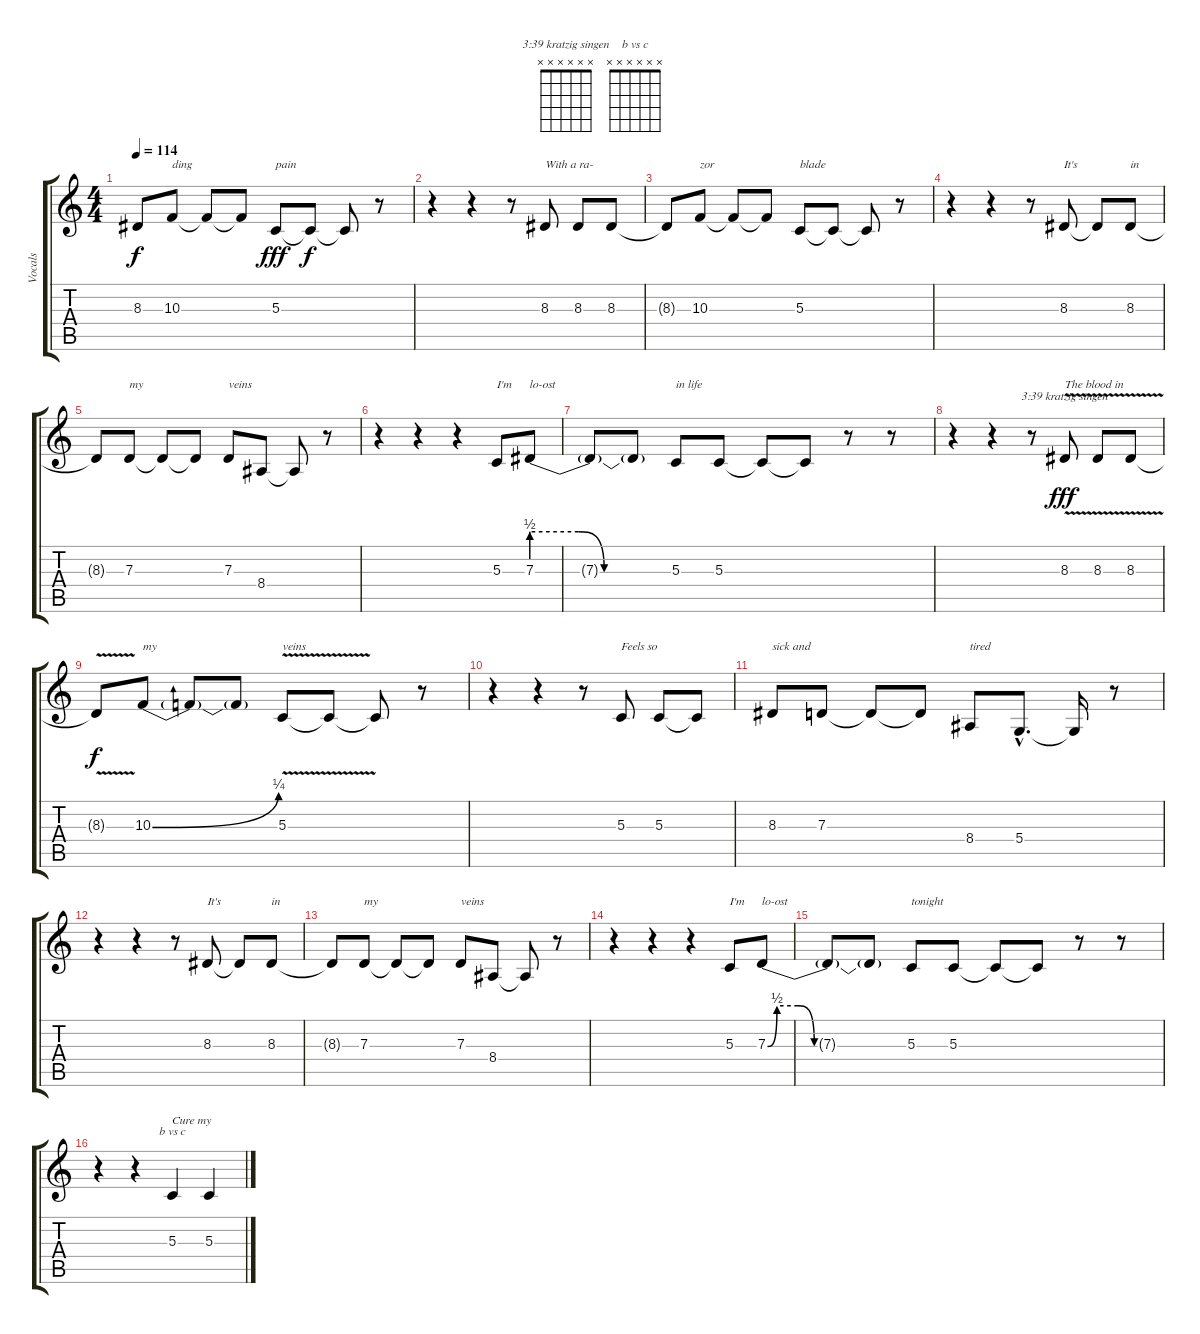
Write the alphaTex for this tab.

\track ("Vocals" "Vocals") {instrument oboe}
\staff {score tabs}
\tuning (E4 B3 G3 D3 A2 E2) {hide}
\chord ("3:39 kratzig singen " x x x x x x)
\chord ("b vs c" x x x x x x)
\ts (4 4)
\tempo 114
\clef g2
\ks c
8.3{t}.8{dy f} 10.3.8{txt "ding"} 10.3{t}.8 10.3{t}.8 5.3.8{txt "pain" dy fff} 5.3{t}.8{dy f} 5.3{t}.8 r.8 |
r.4 r.4 r.8 8.3.8{txt "With a ra-"} 8.3.8 8.3.8 |
8.3{t}.8 10.3.8{txt "zor"} 10.3{t}.8 10.3{t}.8 5.3.8{txt "blade"} 5.3{t}.8 5.3{t}.8 r.8 |
r.4 r.4 r.8 8.3.8{txt "It's"} 8.3{t}.8 8.3.8{txt "in"} |
8.3{t}.8 7.3.8{txt "my"} 7.3{t}.8 7.3{t}.8 7.3.8{txt "veins"} 8.4.8 8.4{t}.8 r.8 |
r.4 r.4 r.4 5.3.8{txt "I'm"} 7.3{be (custom 0 2 20 2 31 0 40 0 60 0)}.8{txt "lo-ost"} |
7.3{t}.8 7.3{t}.8 5.3.8{txt "in life"} 5.3.8 5.3{t}.8 5.3{t}.8 r.8 r.8 |
r.4 r.4 r.8 8.3{v}.8{ch "3:39 kratzig singen " txt "The blood in" dy fff} 8.3{v}.8 8.3{v}.8 |
8.3{t}.8{dy f} 10.3{be (bend 0 0 60 1)}.8{txt "my"} 10.3{t}.8 10.3{t}.8 5.3{v}.8{txt "veins"} 5.3{t}.8 5.3{t}.8 r.8 |
r.4 r.4 r.8 5.3.8{txt "Feels so"} 5.3.8 5.3{t}.8 |
8.3.8{txt "sick and"} 7.3.8 7.3{t}.8 7.3{t}.8 8.4.8{txt "tired"} 5.4{hac}.8{d} 5.4{t}.16 r.8 |
r.4 r.4 r.8 8.3.8{txt "It's"} 8.3{t}.8 8.3.8{txt "in"} |
8.3{t}.8 7.3.8{txt "my"} 7.3{t}.8 7.3{t}.8 7.3.8{txt "veins"} 8.4.8 8.4{t}.8 r.8 |
r.4 r.4 r.4 5.3.8{txt "I'm"} 7.3{be (custom 0 0 4 2 13 2 20 0 45 0 60 0)}.8{txt "lo-ost"} |
7.3{t}.8 7.3{t}.8 5.3.8{txt "tonight"} 5.3.8 5.3{t}.8 5.3{t}.8 r.8 r.8 |
r.4 r.4 5.3.4{ch "b vs c" txt "Cure my"} 5.3.4
